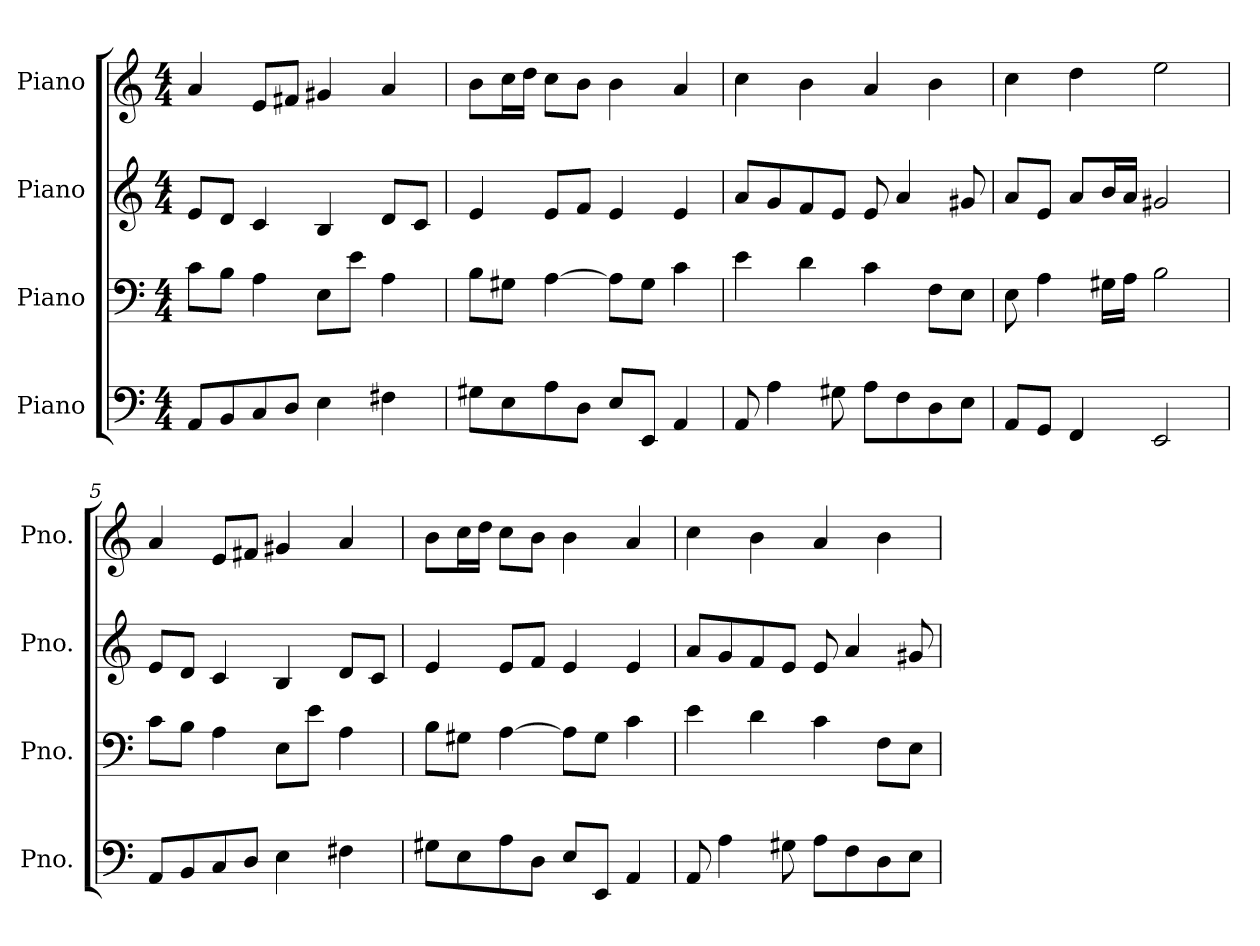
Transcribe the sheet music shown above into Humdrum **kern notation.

**kern	**kern	**kern	**kern
*part4	*part3	*part2	*part1
*staff4	*staff3	*staff2	*staff1
*I"Piano	*I"Piano	*I"Piano	*I"Piano
*I'Pno.	*I'Pno.	*I'Pno.	*I'Pno.
*clefF4	*clefF4	*clefG2	*clefG2
*k[]	*k[]	*k[]	*k[]
*M4/4	*M4/4	*M4/4	*M4/4
*MM120	*MM120	*MM120	*MM120
=1	=1	=1	=1
8AA/L	8c\L	8e/L	4a/
8BB/	8B\J	8d/J	.
8C/	4A\	4c/	8e/L
8D/J	.	.	8f#X/J
4E\	8E\L	4B/	4g#X/
.	8e\J	.	.
4F#X\	4A\	8d/L	4a/
.	.	8c/J	.
=2	=2	=2	=2
8G#X\L	8B\L	4e/	8b\L
8E\	8G#X\J	.	16cc\L
.	.	.	16dd\JJ
8A\	[4A\	8e/L	8cc\L
8D\J	.	8f/J	8b\J
8E/L	8A\L]	4e/	4b\
8EE/J	8G#\J	.	.
4AA/	4c\	4e/	4a/
=3	=3	=3	=3
8AA/	4e\	8a/L	4cc\
4A\	.	8g/	.
.	4d\	8f/	4b\
8G#X\	.	8e/J	.
8A\L	4c\	8e/	4a/
8F\	.	4a/	.
8D\	8F\L	.	4b\
8E\J	8E\J	8g#X/	.
=4	=4	=4	=4
8AA/L	8E\	8a/L	4cc\
8GG/J	4A\	8e/J	.
4FF/	.	8a/L	4dd\
.	16G#X\LL	16b/L	.
.	16A\JJ	16a/JJ	.
2EE/	2B\	2g#X/	2ee\
!!LO:LB:g=z
=5	=5	=5	=5
8AA/L	8c\L	8e/L	4a/
8BB/	8B\J	8d/J	.
8C/	4A\	4c/	8e/L
8D/J	.	.	8f#X/J
4E\	8E\L	4B/	4g#X/
.	8e\J	.	.
4F#X\	4A\	8d/L	4a/
.	.	8c/J	.
=6	=6	=6	=6
8G#X\L	8B\L	4e/	8b\L
8E\	8G#X\J	.	16cc\L
.	.	.	16dd\JJ
8A\	[4A\	8e/L	8cc\L
8D\J	.	8f/J	8b\J
8E/L	8A\L]	4e/	4b\
8EE/J	8G#\J	.	.
4AA/	4c\	4e/	4a/
=7	=7	=7	=7
8AA/	4e\	8a/L	4cc\
4A\	.	8g/	.
.	4d\	8f/	4b\
8G#X\	.	8e/J	.
8A\L	4c\	8e/	4a/
8F\	.	4a/	.
8D\	8F\L	.	4b\
8E\J	8E\J	8g#X/	.
=	=	=	=
*-	*-	*-	*-
